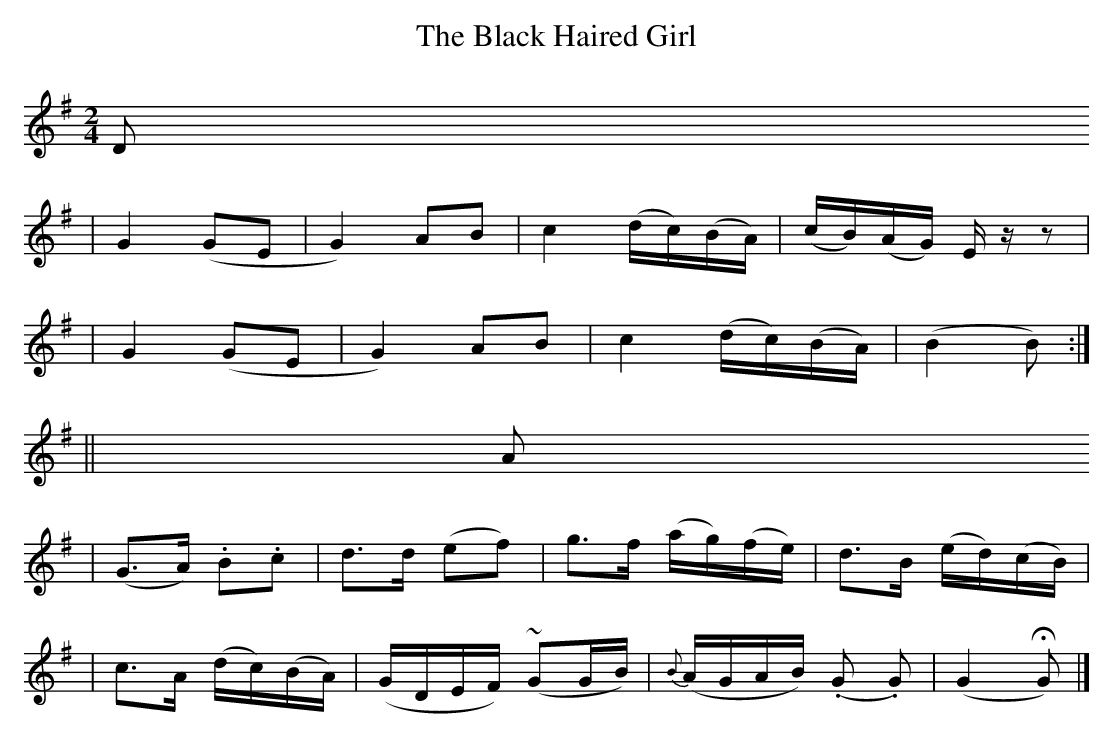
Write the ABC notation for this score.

X:1
T: The Black Haired Girl
M: 2/4
L: 1/8
K: G
D
| G2 (GE | G2) AB | c2 (d/2c/2)(B/2A/2) | (c/2B/2)(A/2G/2) E/2 z/2 z |
| G2 (GE | G2) AB | c2 (d/2c/2)(B/2A/2) | (B2 B) :|
|| A
| (G>A) .B.c | d>d (ef) | g>f (a/2g/2)(f/2e/2) | d>B (e/2d/2)(c/2B/2) |
| c>A (d/2c/2)(B/2A/2) | (G/2D/2E/2F/2) (~GG/2B/2) | {B}(A/2G/2A/2B/2) (.G .G) | (G2 HG) |]
